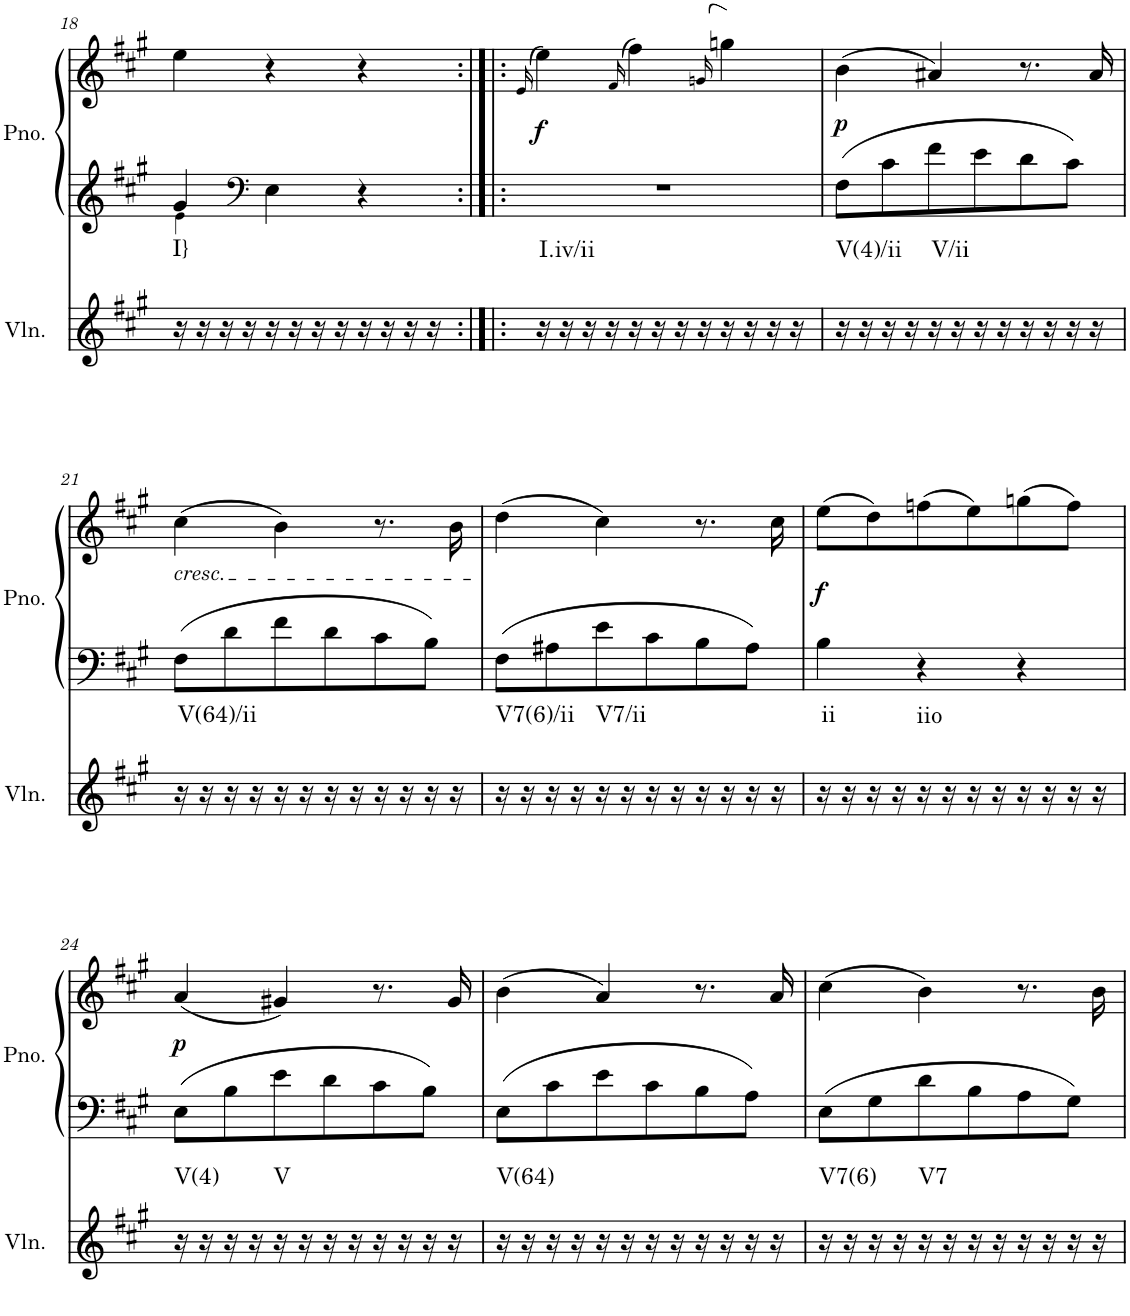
**kern	**harte	**kern	**kern	**dynam
*part2	*part2	*part1	*part1	*part1
*staff3	*	*staff2	*staff1	*staff1/2
*I"Violin	*	*I"Piano, Piano right	*	*
*I'Vln.	*	*I'Pno.	*	*
!!LO:PB:g=z
*clefG2	*	*clefG2	*clefG2	*
*k[f#c#g#]	*	*k[f#c#g#]	*k[f#c#g#]	*
*M3/4	*	*M3/4	*M3/4	*
=18	=18	=18	=18	=18
*	*	*^	*	*
!	!LO:H:kt=I}	!	!	!	!
16r	N	4g#/	4e!\	4ee\	.
16r	.	.	.	.	.
16r	.	.	.	.	.
16r	.	.	.	.	.
*	*	*clefF4	*	*	*
16r	.	4E\	2ryy	4r	.
16r	.	.	.	.	.
16r	.	.	.	.	.
16r	.	.	.	.	.
16r	.	4r	.	4r	.
16r	.	.	.	.	.
16r	.	.	.	.	.
16r	.	.	.	.	.
*	*	*v	*v	*	*
=19:|!|:	=19:|!|:	=19:|!|:	=19:|!|:	=19:|!|:
.	.	.	(>16qe/	.
!	!LO:H:kt=I.iv/ii	!	!	!LO:DY:b
16r	N	2.r	4ee\)	f
16r	.	.	.	.
16r	.	.	.	.
16r	.	.	.	.
.	.	.	(>16qf#/	.
16r	.	.	4ff#\)	.
16r	.	.	.	.
16r	.	.	.	.
16r	.	.	.	.
.	.	.	(>16qgn/	.
16r	.	.	4ggn\)	.
16r	.	.	.	.
16r	.	.	.	.
16r	.	.	.	.
=20	=20	=20	=20	=20
!	!LO:H:kt=V(4)/ii	!	!	!LO:DY:b
16r	N	8F#\L	(4b\	p
16r	.	.	.	.
16r	.	8c#\	.	.
16r	.	.	.	.
!	!LO:H:kt=V/ii	!	!	!
16r	N	8f#\	4a#X/)	.
16r	.	.	.	.
16r	.	8e\	.	.
16r	.	.	.	.
16r	.	8d\	8.r	.
16r	.	.	.	.
16r	.	8c#\J	.	.
16r	.	.	16a#/	.
!!LO:LB:g=z
=21	=21	=21	=21	=21
!	!LO:H:kt=V(64)/ii	!	!LO:TX:b:i:t=cresc.	!
16r	N	8F#\L	(4cc#\	.
16r	.	.	.	.
16r	.	8d\	.	.
16r	.	.	.	.
16r	.	8f#\	4b\)	.
16r	.	.	.	.
16r	.	8d\	.	.
16r	.	.	.	.
16r	.	8c#\	8.r	.
16r	.	.	.	.
16r	.	8B\J	.	.
16r	.	.	16b\	.
=22	=22	=22	=22	=22
!	!LO:H:kt=V7(6)/ii	!	!	!
16r	N	8F#\L	(4dd\	.
16r	.	.	.	.
16r	.	8A#X\	.	.
16r	.	.	.	.
!	!LO:H:kt=V7/ii	!	!	!
16r	N	8e\	4cc#\)	.
16r	.	.	.	.
16r	.	8c#\	.	.
16r	.	.	.	.
16r	.	8B\	8.r	.
16r	.	.	.	.
16r	.	8A#\J	.	.
16r	.	.	16cc#\	.
=23	=23	=23	=23	=23
!	!LO:H:kt=ii	!	!	!LO:DY:b
16r	N	4B\	(8ee\L	f
16r	.	.	.	.
16r	.	.	8dd\)	.
16r	.	.	.	.
!	!LO:H:kt=iio	!	!	!
16r	N	4r	(8ffn\	.
16r	.	.	.	.
16r	.	.	8ee\)	.
16r	.	.	.	.
16r	.	4r	(8ggn\	.
16r	.	.	.	.
16r	.	.	8ff\J)	.
16r	.	.	.	.
!!LO:LB:g=z
=24	=24	=24	=24	=24
!	!LO:H:kt=V(4)	!	!	!LO:DY:b
16r	N	8E\L	(4a/	p
16r	.	.	.	.
16r	.	8B\	.	.
16r	.	.	.	.
!	!LO:H:kt=V	!	!	!
16r	N	8e\	4g#X/)	.
16r	.	.	.	.
16r	.	8d\	.	.
16r	.	.	.	.
16r	.	8c#\	8.r	.
16r	.	.	.	.
16r	.	8B\J	.	.
16r	.	.	16g#/	.
=25	=25	=25	=25	=25
!	!LO:H:kt=V(64)	!	!	!
16r	N	8E\L	(4b\	.
16r	.	.	.	.
16r	.	8c#\	.	.
16r	.	.	.	.
16r	.	8e\	4a/)	.
16r	.	.	.	.
16r	.	8c#\	.	.
16r	.	.	.	.
16r	.	8B\	8.r	.
16r	.	.	.	.
16r	.	8A\J	.	.
16r	.	.	16a/	.
=26	=26	=26	=26	=26
!	!LO:H:kt=V7(6)	!	!	!
16r	N	8E\L	(4cc#\	.
16r	.	.	.	.
16r	.	8G#\	.	.
16r	.	.	.	.
!	!LO:H:kt=V7	!	!	!
16r	N	8d\	4b\)	.
16r	.	.	.	.
16r	.	8B\	.	.
16r	.	.	.	.
16r	.	8A\	8.r	.
16r	.	.	.	.
16r	.	8G#\J	.	.
16r	.	.	16b\	.
=	=	=	=	=
*-	*-	*-	*-	*-
